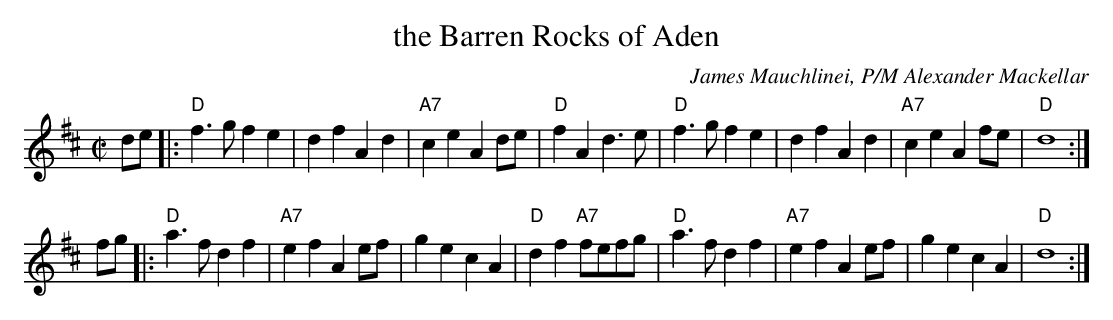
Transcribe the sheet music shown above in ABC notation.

X:1
T: the Barren Rocks of Aden
C: James Mauchlinei, P/M Alexander Mackellar
M: C|
L: 1/4
K: D
d/e/ \
|: "D"f>g fe | df Ad | "A7"ce Ad/e/ | "D"fA d>e \
|  "D"f>g fe | df Ad | "A7"ce Af/e/ | "D"d4 :|
f/g/ \
|: "D"a>f df | "A7"ef Ae/f/ | ge cA | "D"df "A7"f/e/f/g/ \
|  "D"a>f df | "A7"ef Ae/f/ | ge cA | "D"d4 :|
